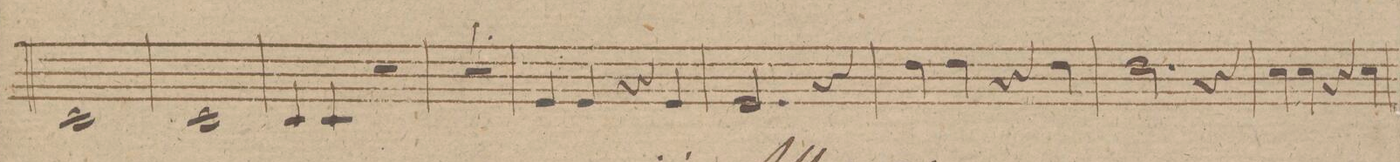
**kern	**dynam
*I"Clarino 2do in E.	*
*clefG2	*
*k[f#c#g#d#]	*
*met(c)	*
*M4/4	*
1e/	.
=39	=39
1e/	.
=40	=40
4e/	.
4e/	.
2r	.
=41	=41
1r	.
=42	=42
4g#/	.
4g#/	.
4r	.
4g#/	.
=43	=43
2.g#/	.
4r	.
=44	=44
4ff#\	.
4ff#\	.
4r	.
4ff#\	.
=45	=45
2.ff#\	.
4r	.
=46	=46
4ee\	.
4ee\	.
4r	.
4ee\	.
=47	=47
*-	*-
